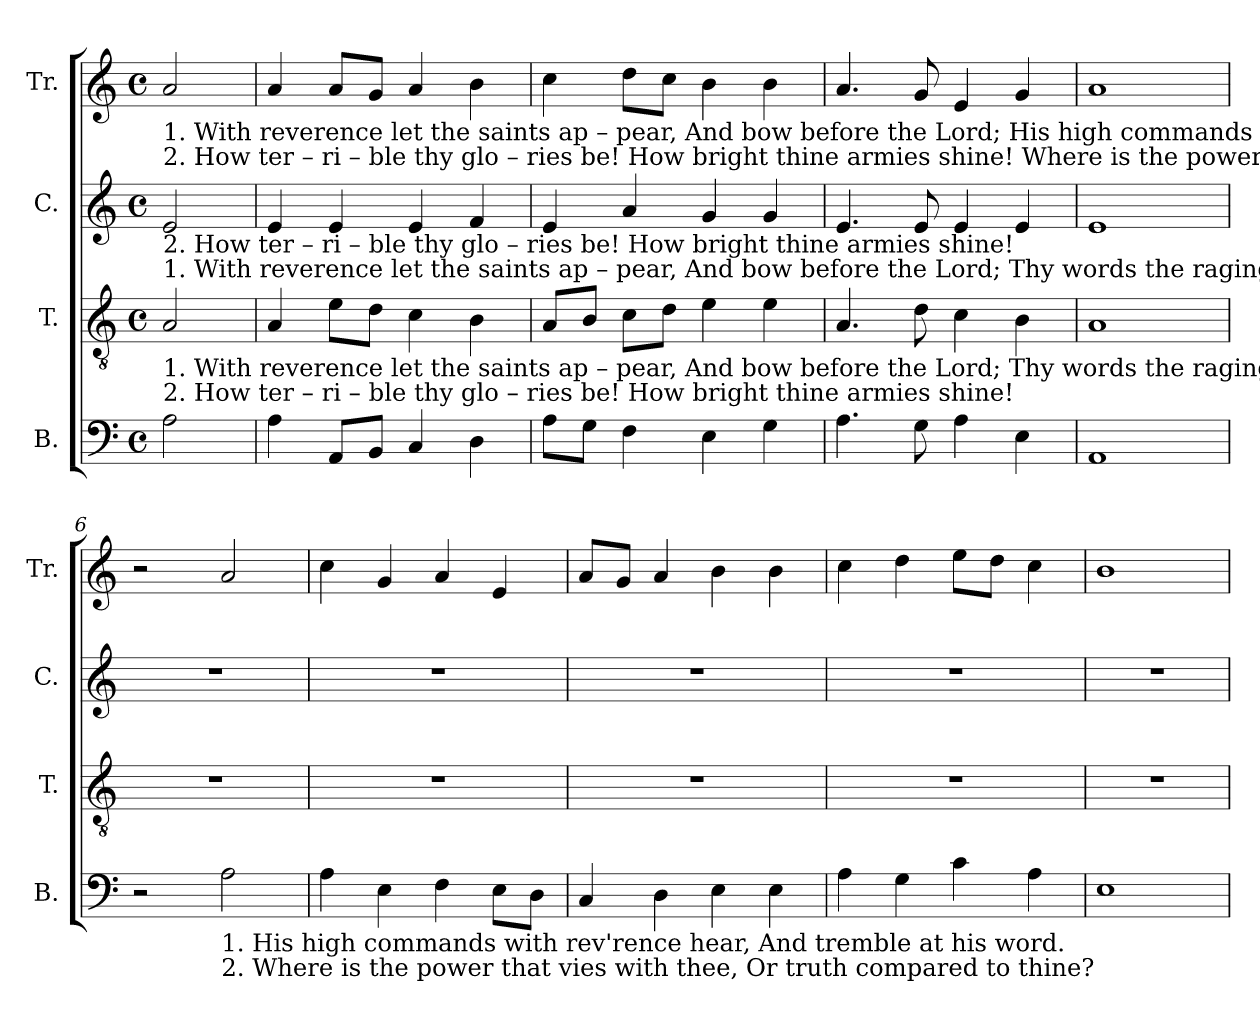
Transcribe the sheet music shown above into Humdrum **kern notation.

**kern	**kern	**kern	**kern
*part4	*part3	*part2	*part1
*staff4	*staff3	*staff2	*staff1
*I"B.	*I"T.	*I"C.	*I"Tr.
*I'B.	*I'T.	*I'C.	*I'Tr.
*clefF4	*clefGv2	*clefG2	*clefG2
*k[]	*k[]	*k[]	*k[]
*M4/4	*M4/4	*M4/4	*M4/4
*met(c)	*met(c)	*met(c)	*met(c)
*MM110	*MM110	*MM110	*MM110
=1	=1	=1	=1
!	!	!	!LO:TX:b:t=1. With reverence let  the saints  ap – pear,  And   bow  before the  Lord;     His high commands with rev'rence hear, And tremble  at   his   word. Thy words the raging
!	!	!	!LO:TX:b:t=2. How ter – ri – ble  thy  glo –  ries    be!  How bright thine armies shine!   Where is the power that vies with thee, Or truth compared to thine?  Justice and judgment
!	!	!LO:TX:b:t=2. How ter – ri – ble  thy  glo –  ries    be!  How bright thine armies shine!  &nbsp;&nbsp;&nbsp;&nbsp;&nbsp;&nbsp;&nbsp;&nbsp;&nbsp;&nbsp;&nbsp;&nbsp;&nbsp;&nbsp;&nbsp;&nbsp;&nbsp;&nbsp;&nbsp;&nbsp;&nbsp;&nbsp;&nbsp;&nbsp;&nbsp;&nbsp;&nbsp;&nbsp;&nbsp;&nbsp;&nbsp;&nbsp;&nbsp;&nbsp;&nbsp;&nbsp;&nbsp;&nbsp;&nbsp;&nbsp;&nbsp;&nbsp;&nbsp;&nbsp;&nbsp;&nbsp;&nbsp;&nbsp;   Justice and judgment	!
!	!	!LO:TX:b:t=1. With reverence let  the saints  ap – pear,  And   bow  before the  Lord;                                                                                                   Thy words the raging	!
!	!LO:TX:b:t=1. With reverence let  the saints  ap – pear,  And   bow  before the  Lord;                                                                                                   Thy words the raging	!	!
!	!LO:TX:b:t=2. How ter – ri – ble  thy  glo –  ries    be!  How bright thine armies shine!  &nbsp;&nbsp;&nbsp;&nbsp;&nbsp;&nbsp;&nbsp;&nbsp;&nbsp;&nbsp;&nbsp;&nbsp;&nbsp;&nbsp;&nbsp;&nbsp;&nbsp;&nbsp;&nbsp;&nbsp;&nbsp;&nbsp;&nbsp;&nbsp;&nbsp;&nbsp;&nbsp;&nbsp;&nbsp;&nbsp;&nbsp;&nbsp;&nbsp;&nbsp;&nbsp;&nbsp;&nbsp;&nbsp;&nbsp;&nbsp;&nbsp;&nbsp;&nbsp;&nbsp;&nbsp;&nbsp;&nbsp;&nbsp;   Justice and judgment	!	!
2A!\	2A!/	2e!/	2a!/
=2	=2	=2	=2
4A!\	4A!/	4e!/	4a!/
8AA!/L	8e!\L	4e!/	8a!/L
8BB!/J	8d!\J	.	8g!/J
4C!/	4c!\	4e!/	4a!/
4D!\	4B!\	4f!/	4b!\
=3	=3	=3	=3
8A!\L	8A!/L	4e!/	4cc!\
8G!\J	8B!/J	.	.
4F!\	8c!\L	4a!/	8dd!\L
.	8d!\J	.	8cc!\J
4E!\	4e!\	4g!/	4b!\
4G!\	4e!\	4g!/	4b!\
=4	=4	=4	=4
4.A!\	4.A!/	4.e!/	4.a!/
8G!\	8d!\	8e!/	8g!/
4A!\	4c!\	4e!/	4e!/
4E!\	4B!\	4e!/	4g!/
=5	=5	=5	=5
1AA!	1A!	1e!	1a!
=6	=6	=6	=6
2r	1r	1r	2r
!LO:TX:b:t=1. His high commands with rev'rence hear, And tremble  at   his   word.	!	!	!
!LO:TX:b:t=2. Where is the power that vies with thee, Or truth compared to thine?	!	!	!
2A!\	.	.	2a!/
=7	=7	=7	=7
4A!\	1r	1r	4cc!\
4E!\	.	.	4g!/
4F!\	.	.	4a!/
8E!\L	.	.	4e!/
8D!\J	.	.	.
=8	=8	=8	=8
4C!/	1r	1r	8a!/L
.	.	.	8g!/J
4D!\	.	.	4a!/
4E!\	.	.	4b!\
4E!\	.	.	4b!\
=9	=9	=9	=9
4A!\	1r	1r	4cc!\
4G!\	.	.	4dd!\
4c!\	.	.	8ee!\L
.	.	.	8dd!\J
4A!\	.	.	4cc!\
=10	=10	=10	=10
1E!	1r	1r	1b!
=	=	=	=
*-	*-	*-	*-
